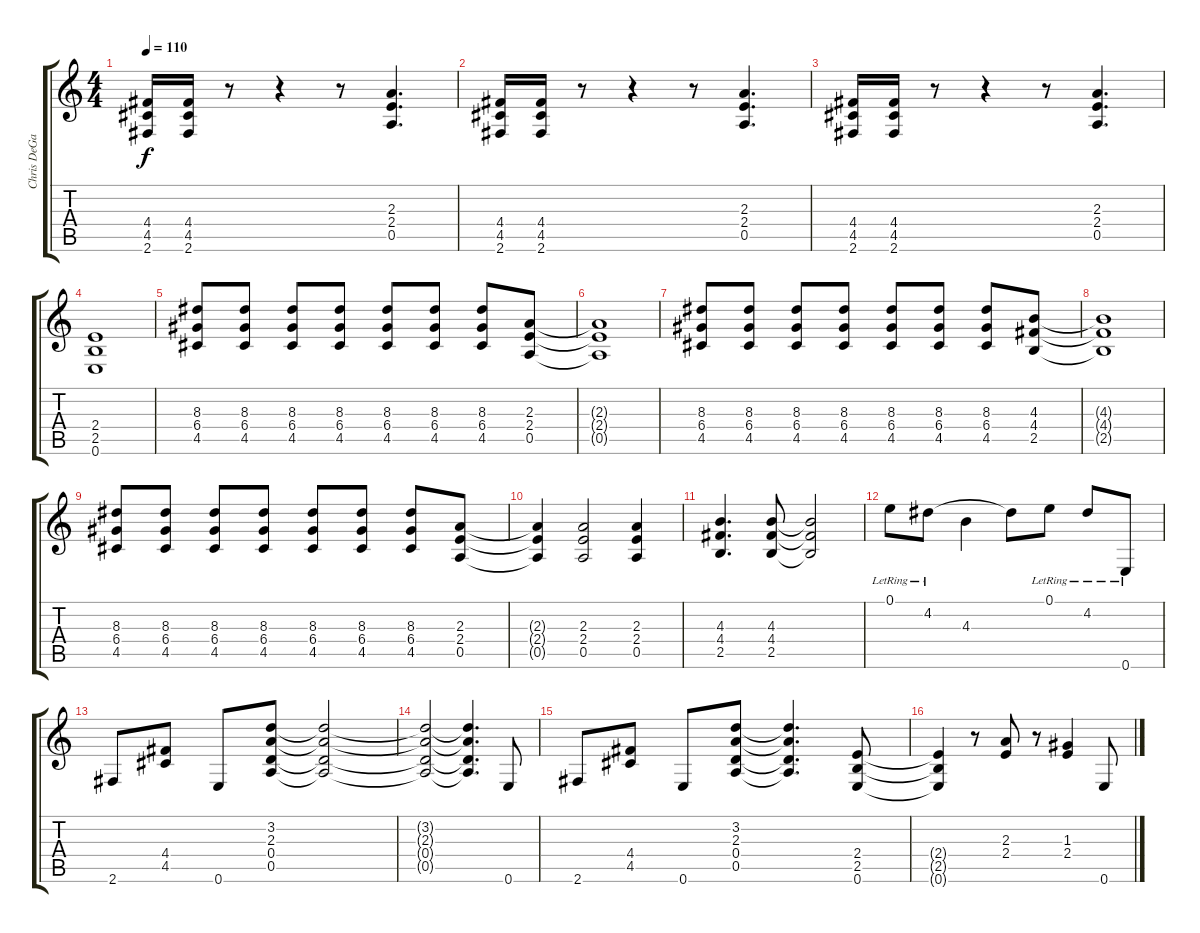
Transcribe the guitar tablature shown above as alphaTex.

\track ("Chris DeGarmo (Lead Guitar)" "Chris DeGa") {instrument distortionguitar}
\staff {score tabs}
\tuning (E4 B3 G3 D3 A2 E2) {hide}
\ts (4 4)
\tempo 110
\clef g2
\ks c
(4.4 4.5 2.6).16{dy f} (4.4 4.5 2.6).16 r.8 r.4 r.8 (2.3 2.4 0.5).4{d} |
(4.4 4.5 2.6).16 (4.4 4.5 2.6).16 r.8 r.4 r.8 (2.3 2.4 0.5).4{d} |
(4.4 4.5 2.6).16 (4.4 4.5 2.6).16 r.8 r.4 r.8 (2.3 2.4 0.5).4{d} |
(2.4 2.5 0.6).1 |
(8.3 6.4 4.5).8 (8.3 6.4 4.5).8 (8.3 6.4 4.5).8 (8.3 6.4 4.5).8 (8.3 6.4 4.5).8 (8.3 6.4 4.5).8 (8.3 6.4 4.5).8 (2.3 2.4 0.5).8 |
(2.3{t} 2.4{t} 0.5{t}).1 |
(8.3 6.4 4.5).8 (8.3 6.4 4.5).8 (8.3 6.4 4.5).8 (8.3 6.4 4.5).8 (8.3 6.4 4.5).8 (8.3 6.4 4.5).8 (8.3 6.4 4.5).8 (4.3 4.4 2.5).8 |
(4.3{t} 4.4{t} 2.5{t}).1 |
(8.3 6.4 4.5).8 (8.3 6.4 4.5).8 (8.3 6.4 4.5).8 (8.3 6.4 4.5).8 (8.3 6.4 4.5).8 (8.3 6.4 4.5).8 (8.3 6.4 4.5).8 (2.3 2.4 0.5).8 |
(2.3{t} 2.4{t} 0.5{t}).4 (2.3 2.4 0.5).2 (2.3 2.4 0.5).4 |
(4.3 4.4 2.5).4{d} (4.3 4.4 2.5).8 (4.3{t} 4.4{t} 2.5{t}).2 |
0.1{lr}.8{instrument electricguitarclean} 4.2{lr}.8 4.3.4 4.2{t}.8 0.1{lr}.8 4.2{lr}.8 0.6{lr}.8{instrument distortionguitar} |
2.6.8 (4.4 4.5).8 0.6.8 (3.2 2.3 0.4 0.5).8 (3.2{t} 2.3{t} 0.4{t} 0.5{t}).2 |
(3.2{t} 2.3{t} 0.4{t} 0.5{t}).2 (3.2{t} 2.3{t} 0.4{t} 0.5{t}).4{d} 0.6.8 |
2.6.8 (4.4 4.5).8 0.6.8 (3.2 2.3 0.4 0.5).8 (3.2{t} 2.3{t} 0.4{t} 0.5{t}).4{d} (2.4 2.5 0.6).8 |
(2.4{t} 2.5{t} 0.6{t}).4 r.8 (2.3 2.4).8 r.8 (1.3 2.4).4 0.6.8
